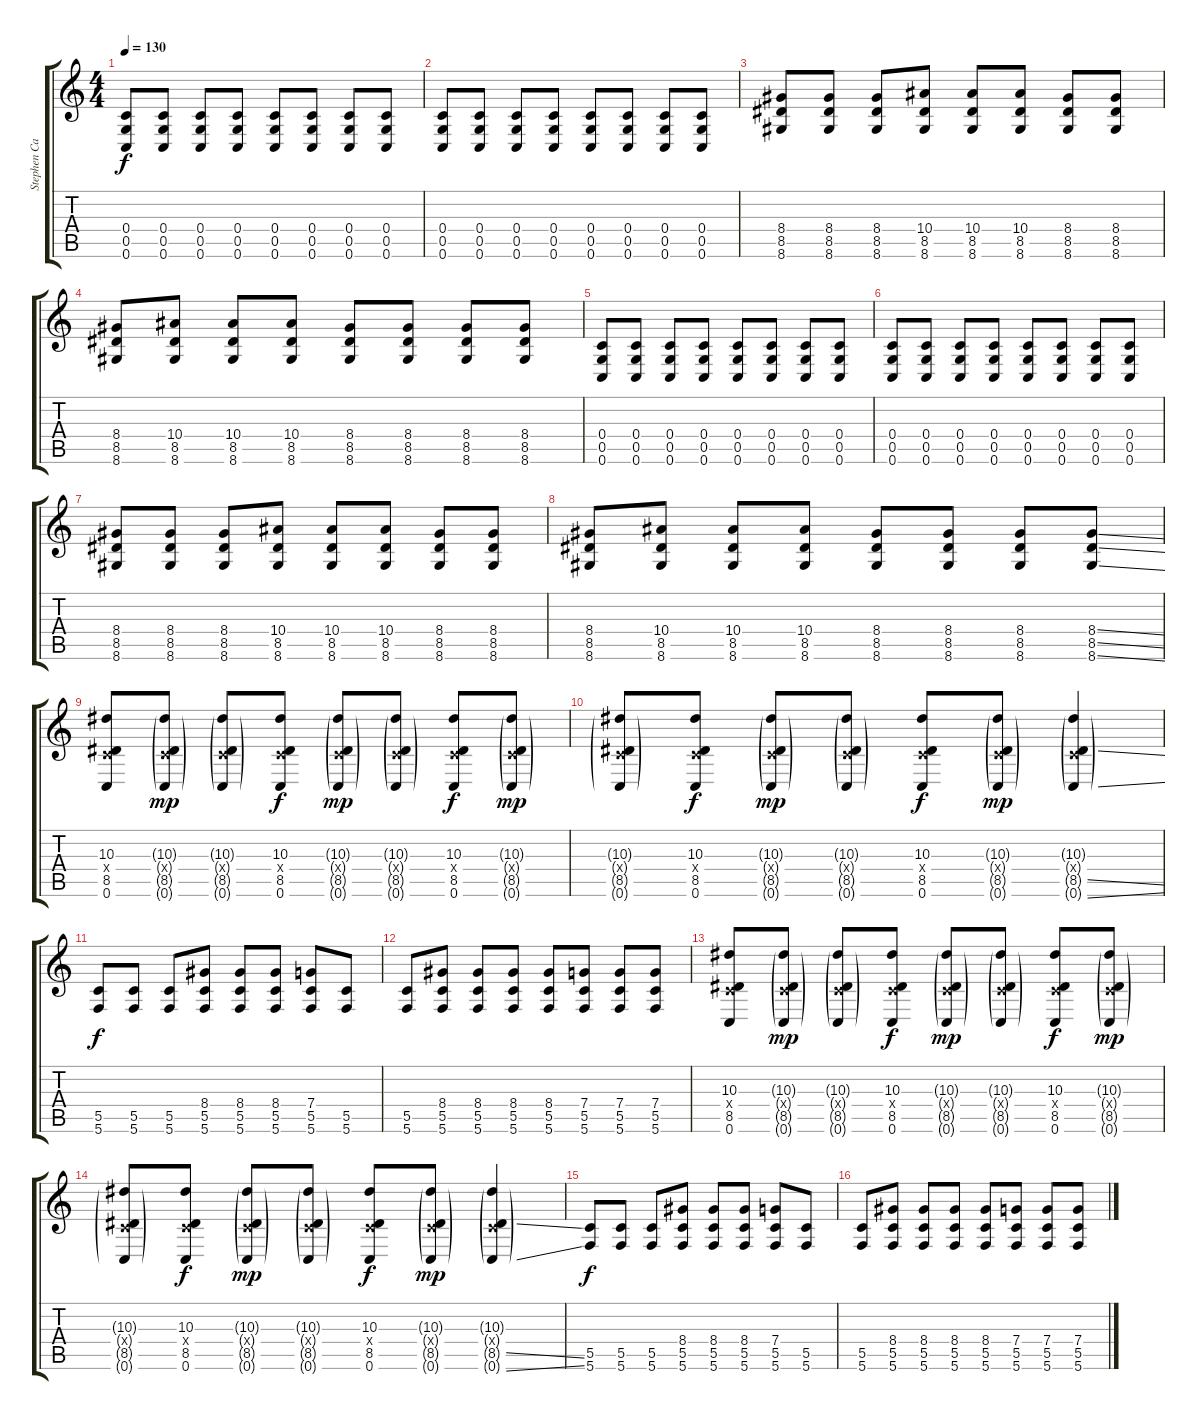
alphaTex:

\track ("Stephen Carpenter" "Stephen Ca") {instrument overdrivenguitar}
\staff {score tabs}
\tuning (D4 A3 F3 C3 G2 C2) {hide}
\ts (4 4)
\tempo 130
\clef g2
\ks c
(0.4 0.5 0.6).8{dy f} (0.4 0.5 0.6).8 (0.4 0.5 0.6).8 (0.4 0.5 0.6).8 (0.4 0.5 0.6).8 (0.4 0.5 0.6).8 (0.4 0.5 0.6).8 (0.4 0.5 0.6).8 |
(0.4 0.5 0.6).8 (0.4 0.5 0.6).8 (0.4 0.5 0.6).8 (0.4 0.5 0.6).8 (0.4 0.5 0.6).8 (0.4 0.5 0.6).8 (0.4 0.5 0.6).8 (0.4 0.5 0.6).8 |
(8.4 8.5 8.6).8 (8.4 8.5 8.6).8 (8.4 8.5 8.6).8 (10.4 8.5 8.6).8 (10.4 8.5 8.6).8 (10.4 8.5 8.6).8 (8.4 8.5 8.6).8 (8.4 8.5 8.6).8 |
(8.4 8.5 8.6).8 (10.4 8.5 8.6).8 (10.4 8.5 8.6).8 (10.4 8.5 8.6).8 (8.4 8.5 8.6).8 (8.4 8.5 8.6).8 (8.4 8.5 8.6).8 (8.4 8.5 8.6).8 |
(0.4 0.5 0.6).8 (0.4 0.5 0.6).8 (0.4 0.5 0.6).8 (0.4 0.5 0.6).8 (0.4 0.5 0.6).8 (0.4 0.5 0.6).8 (0.4 0.5 0.6).8 (0.4 0.5 0.6).8 |
(0.4 0.5 0.6).8 (0.4 0.5 0.6).8 (0.4 0.5 0.6).8 (0.4 0.5 0.6).8 (0.4 0.5 0.6).8 (0.4 0.5 0.6).8 (0.4 0.5 0.6).8 (0.4 0.5 0.6).8 |
(8.4 8.5 8.6).8 (8.4 8.5 8.6).8 (8.4 8.5 8.6).8 (10.4 8.5 8.6).8 (10.4 8.5 8.6).8 (10.4 8.5 8.6).8 (8.4 8.5 8.6).8 (8.4 8.5 8.6).8 |
(8.4 8.5 8.6).8 (10.4 8.5 8.6).8 (10.4 8.5 8.6).8 (10.4 8.5 8.6).8 (8.4 8.5 8.6).8 (8.4 8.5 8.6).8 (8.4 8.5 8.6).8 (8.4{ss} 8.5{ss} 8.6{ss}).8 |
(10.3 0.4{x} 8.5 0.6).8 (10.3{g} 0.4{g x} 8.5{g} 0.6{g}).8{dy mp} (10.3{g} 0.4{g x} 8.5{g} 0.6{g}).8 (10.3 0.4{x} 8.5 0.6).8{dy f} (10.3{g} 0.4{g x} 8.5{g} 0.6{g}).8{dy mp} (10.3{g} 0.4{g x} 8.5{g} 0.6{g}).8 (10.3 0.4{x} 8.5 0.6).8{dy f} (10.3{g} 0.4{g x} 8.5{g} 0.6{g}).8{dy mp} |
(10.3{g} 0.4{g x} 8.5{g} 0.6{g}).8 (10.3 0.4{x} 8.5 0.6).8{dy f} (10.3{g} 0.4{g x} 8.5{g} 0.6{g}).8{dy mp} (10.3{g} 0.4{g x} 8.5{g} 0.6{g}).8 (10.3 0.4{x} 8.5 0.6).8{dy f} (10.3{g} 0.4{g x} 8.5{g} 0.6{g}).8{dy mp} (10.3{g} 0.4{g x} 8.5{ss g} 0.6{ss g}).4 |
(5.5 5.6).8{dy f} (5.5 5.6).8 (5.5 5.6).8 (8.4 5.5 5.6).8 (8.4 5.5 5.6).8 (8.4 5.5 5.6).8 (7.4 5.5 5.6).8 (5.5 5.6).8 |
(5.5 5.6).8 (8.4 5.5 5.6).8 (8.4 5.5 5.6).8 (8.4 5.5 5.6).8 (8.4 5.5 5.6).8 (7.4 5.5 5.6).8 (7.4 5.5 5.6).8 (7.4 5.5 5.6).8 |
(10.3 0.4{x} 8.5 0.6).8 (10.3{g} 0.4{g x} 8.5{g} 0.6{g}).8{dy mp} (10.3{g} 0.4{g x} 8.5{g} 0.6{g}).8 (10.3 0.4{x} 8.5 0.6).8{dy f} (10.3{g} 0.4{g x} 8.5{g} 0.6{g}).8{dy mp} (10.3{g} 0.4{g x} 8.5{g} 0.6{g}).8 (10.3 0.4{x} 8.5 0.6).8{dy f} (10.3{g} 0.4{g x} 8.5{g} 0.6{g}).8{dy mp} |
(10.3{g} 0.4{g x} 8.5{g} 0.6{g}).8 (10.3 0.4{x} 8.5 0.6).8{dy f} (10.3{g} 0.4{g x} 8.5{g} 0.6{g}).8{dy mp} (10.3{g} 0.4{g x} 8.5{g} 0.6{g}).8 (10.3 0.4{x} 8.5 0.6).8{dy f} (10.3{g} 0.4{g x} 8.5{g} 0.6{g}).8{dy mp} (10.3{g} 0.4{g x} 8.5{ss g} 0.6{ss g}).4 |
(5.5 5.6).8{dy f} (5.5 5.6).8 (5.5 5.6).8 (8.4 5.5 5.6).8 (8.4 5.5 5.6).8 (8.4 5.5 5.6).8 (7.4 5.5 5.6).8 (5.5 5.6).8 |
(5.5 5.6).8 (8.4 5.5 5.6).8 (8.4 5.5 5.6).8 (8.4 5.5 5.6).8 (8.4 5.5 5.6).8 (7.4 5.5 5.6).8 (7.4 5.5 5.6).8 (7.4 5.5 5.6).8
